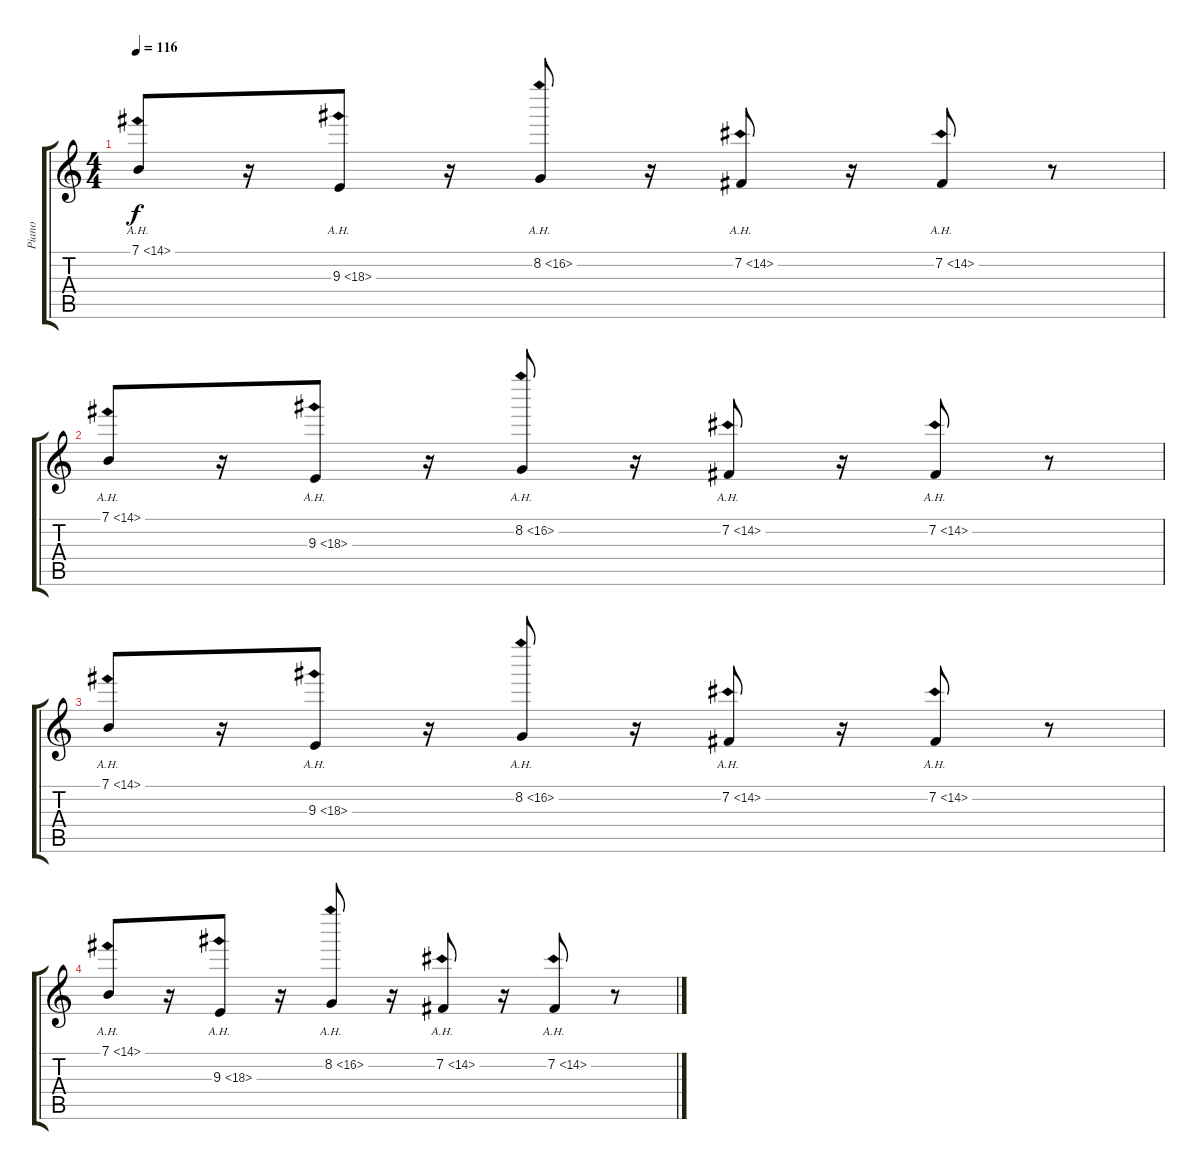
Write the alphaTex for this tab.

\track ("Piano" "Piano") {instrument acousticgrandpiano}
\staff {score tabs}
\tuning (E4 B3 G3 D3 A2 E2) {hide}
\ts (4 4)
\tempo 116
\clef g2
\ks c
7.1{ah 7}.8{dy f} r.16 9.3{ah 9}.8 r.16 8.2{ah 8}.8 r.16 7.2{ah 7}.8 r.16 7.2{ah 7}.8 r.8 |
7.1{ah 7}.8 r.16 9.3{ah 9}.8 r.16 8.2{ah 8}.8 r.16 7.2{ah 7}.8 r.16 7.2{ah 7}.8 r.8 |
7.1{ah 7}.8 r.16 9.3{ah 9}.8 r.16 8.2{ah 8}.8 r.16 7.2{ah 7}.8 r.16 7.2{ah 7}.8 r.8 |
7.1{ah 7}.8 r.16 9.3{ah 9}.8 r.16 8.2{ah 8}.8 r.16 7.2{ah 7}.8 r.16 7.2{ah 7}.8 r.8
